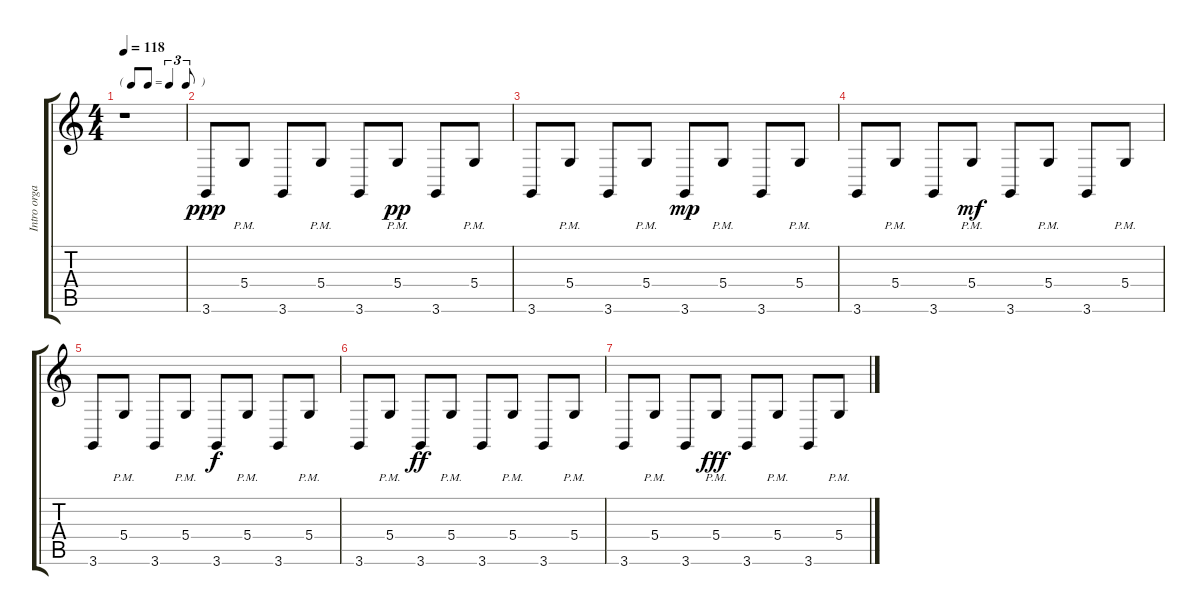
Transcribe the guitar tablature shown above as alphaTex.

\track ("Intro organ 2" "Intro orga") {instrument electricpiano1}
\staff {score tabs}
\tuning (E4 B3 G3 D3 A2 E2) {hide}
\ts (4 4)
\tf triplet8th
\tempo 118
\clef g2
\ks c
r.1{dy ppp instrument electricpiano1} |
3.6.8 5.4{pm}.8 3.6.8 5.4{pm}.8 3.6.8 5.4{pm}.8{dy pp} 3.6.8 5.4{pm}.8 |
3.6.8 5.4{pm}.8 3.6.8 5.4{pm}.8 3.6.8{dy mp} 5.4{pm}.8 3.6.8 5.4{pm}.8 |
3.6.8 5.4{pm}.8 3.6.8 5.4{pm}.8{dy mf} 3.6.8 5.4{pm}.8 3.6.8 5.4{pm}.8 |
3.6.8 5.4{pm}.8 3.6.8 5.4{pm}.8 3.6.8{dy f} 5.4{pm}.8 3.6.8 5.4{pm}.8 |
3.6.8 5.4{pm}.8 3.6.8{dy ff} 5.4{pm}.8 3.6.8 5.4{pm}.8 3.6.8 5.4{pm}.8 |
3.6.8 5.4{pm}.8 3.6.8 5.4{pm}.8{dy fff} 3.6.8 5.4{pm}.8 3.6.8 5.4{pm}.8
